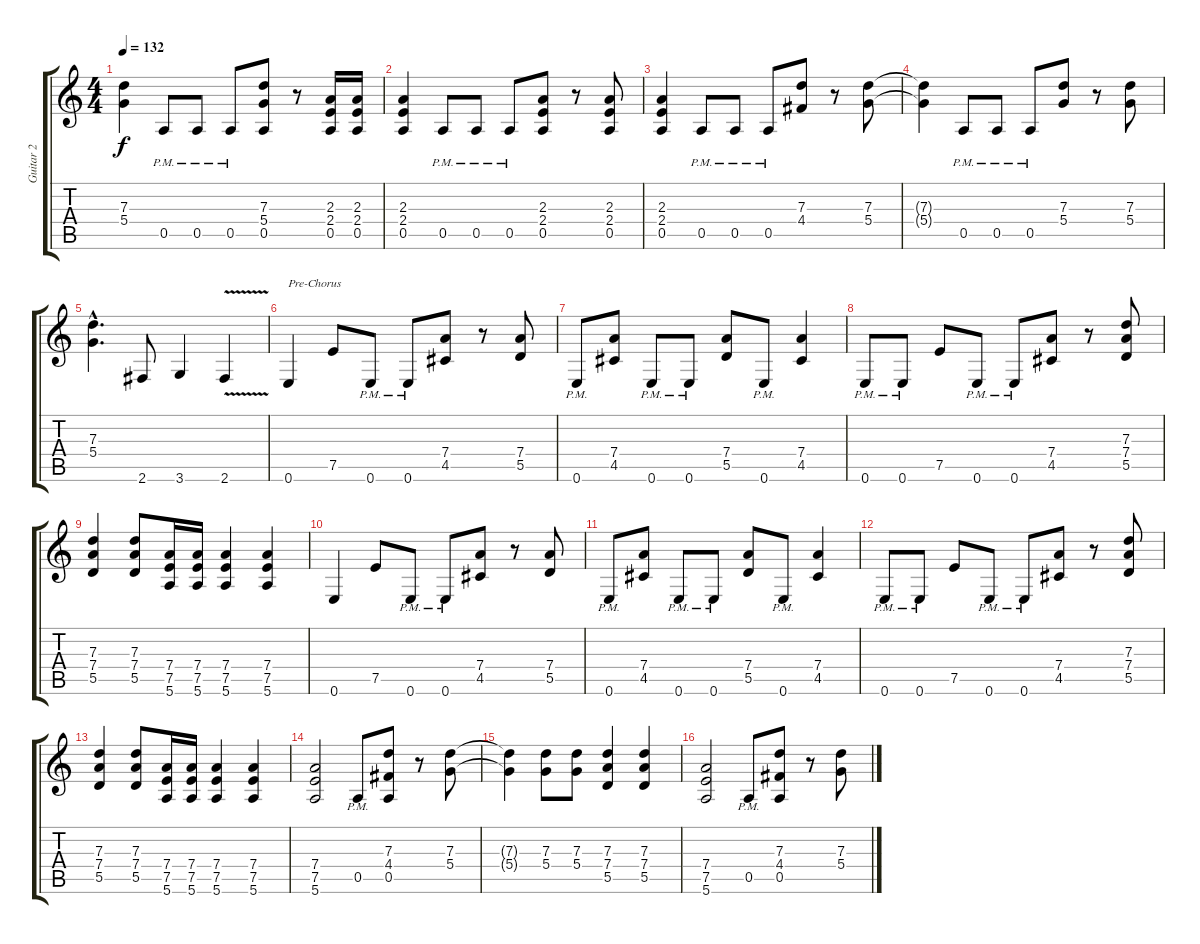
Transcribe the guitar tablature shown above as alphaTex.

\track ("Guitar 2" "Guitar 2") {instrument distortionguitar}
\staff {score tabs}
\tuning (E4 B3 G3 D3 A2 E2) {hide}
\ts (4 4)
\tempo 132
\clef g2
\ks c
(7.3 5.4).4{dy f} 0.5{pm}.8 0.5{pm}.8 0.5{pm}.8 (7.3 5.4 0.5).8 r.8 (2.3 2.4 0.5).16 (2.3 2.4 0.5).16 |
(2.3 2.4 0.5).4 0.5{pm}.8 0.5{pm}.8 0.5{pm}.8 (2.3 2.4 0.5).8 r.8 (2.3 2.4 0.5).8 |
(2.3 2.4 0.5).4 0.5{pm}.8 0.5{pm}.8 0.5{pm}.8 (7.3 4.4).8 r.8 (7.3 5.4).8 |
(7.3{t} 5.4{t}).4 0.5{pm}.8 0.5{pm}.8 0.5{pm}.8 (7.3 5.4).8 r.8 (7.3 5.4).8 |
(7.3{hac} 5.4{hac}).4{d} 2.6.8 3.6.4 2.6{v}.4 |
0.6.4{txt "Pre-Chorus"} 7.5.8 0.6{pm}.8 0.6{pm}.8 (7.4 4.5).8 r.8 (7.4 5.5).8 |
0.6{pm}.8 (7.4 4.5).8 0.6{pm}.8 0.6{pm}.8 (7.4 5.5).8 0.6{pm}.8 (7.4 4.5).4 |
0.6{pm}.8 0.6{pm}.8 7.5.8 0.6{pm}.8 0.6{pm}.8 (7.4 4.5).8 r.8 (7.3 7.4 5.5).8 |
(7.3 7.4 5.5).4 (7.3 7.4 5.5).8 (7.4 7.5 5.6).16 (7.4 7.5 5.6).16 (7.4 7.5 5.6).4 (7.4 7.5 5.6).4 |
0.6.4 7.5.8 0.6{pm}.8 0.6{pm}.8 (7.4 4.5).8 r.8 (7.4 5.5).8 |
0.6{pm}.8 (7.4 4.5).8 0.6{pm}.8 0.6{pm}.8 (7.4 5.5).8 0.6{pm}.8 (7.4 4.5).4 |
0.6{pm}.8 0.6{pm}.8 7.5.8 0.6{pm}.8 0.6{pm}.8 (7.4 4.5).8 r.8 (7.3 7.4 5.5).8 |
(7.3 7.4 5.5).4 (7.3 7.4 5.5).8 (7.4 7.5 5.6).16 (7.4 7.5 5.6).16 (7.4 7.5 5.6).4 (7.4 7.5 5.6).4 |
(7.4 7.5 5.6).2 0.5{pm}.8 (7.3 4.4 0.5).8 r.8 (7.3 5.4).8 |
(7.3{t} 5.4{t}).4 (7.3 5.4).8 (7.3 5.4).8 (7.3 7.4 5.5).4 (7.3 7.4 5.5).4 |
(7.4 7.5 5.6).2 0.5{pm}.8 (7.3 4.4 0.5).8 r.8 (7.3 5.4).8
